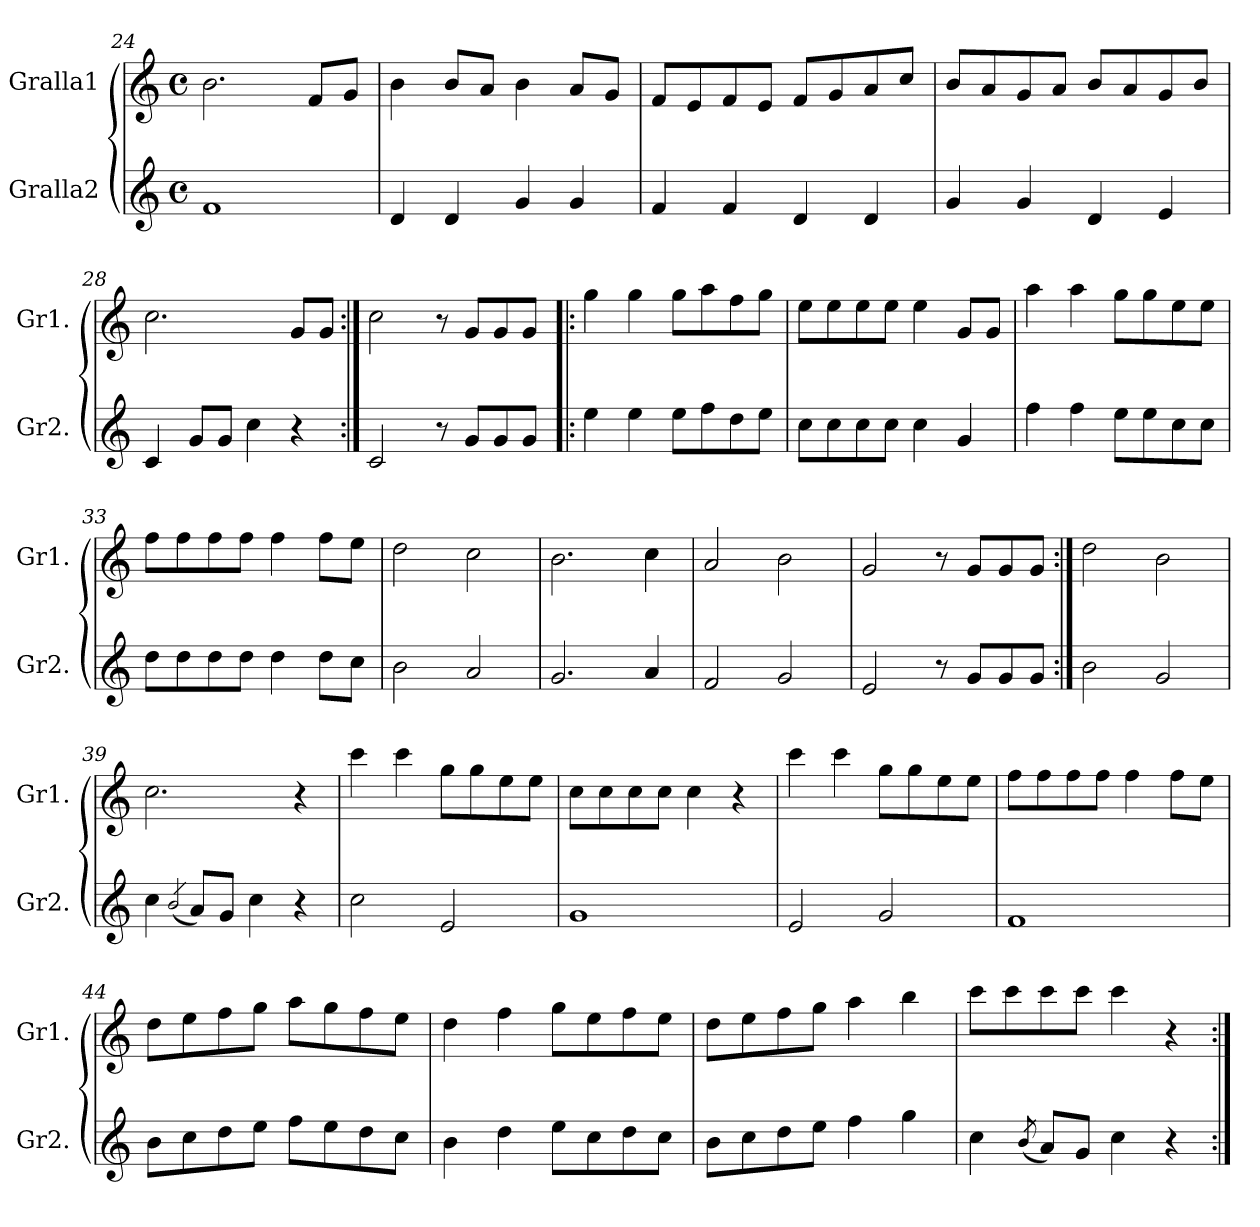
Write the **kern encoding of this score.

**kern	**kern
*part2	*part1
*staff2	*staff1
*I"Gralla2	*I"Gralla1
*I'Gr2.	*I'Gr1.
*clefG2	*clefG2
*k[]	*k[]
*M4/4	*M4/4
*met(c)	*met(c)
=24	=24
1f	2.b\
.	8f/L
.	8g/J
=25	=25
4d/	4b\
4d/	8b/L
.	8a/J
4g/	4b\
4g/	8a/L
.	8g/J
=26	=26
4f/	8f/L
.	8e/
4f/	8f/
.	8e/J
4d/	8f/L
.	8g/
4d/	8a/
.	8cc/J
=27	=27
4g/	8b/L
.	8a/
4g/	8g/
.	8a/J
4d/	8b/L
.	8a/
4e/	8g/
.	8b/J
!!LO:LB:g=z
=28	=28
4c/	2.cc\
8g/L	.
8g/J	.
4cc\	.
4r	8g/L
.	8g/J
=29:|!	=29:|!
2c/	2cc\
8r	8r
8g/L	8g/L
8g/	8g/
8g/J	8g/J
=30!|:	=30!|:
4ee\	4gg\
4ee\	4gg\
8ee\L	8gg\L
8ff\	8aa\
8dd\	8ff\
8ee\J	8gg\J
=31	=31
8cc\L	8ee\L
8cc\	8ee\
8cc\	8ee\
8cc\J	8ee\J
4cc\	4ee\
4g/	8g/L
.	8g/J
=32	=32
4ff\	4aa\
4ff\	4aa\
8ee\L	8gg\L
8ee\	8gg\
8cc\	8ee\
8cc\J	8ee\J
=33	=33
8dd\L	8ff\L
8dd\	8ff\
8dd\	8ff\
8dd\J	8ff\J
4dd\	4ff\
8dd\L	8ff\L
8cc\J	8ee\J
=34	=34
2b\	2dd\
2a/	2cc\
=35	=35
2.g/	2.b\
4a/	4cc\
=36	=36
2f/	2a/
2g/	2b\
!!LO:LB:g=z
=37	=37
2e/	2g/
8r	8r
8g/L	8g/L
8g/	8g/
8g/J	8g/J
=38:|!	=38:|!
2b\	2dd\
2g/	2b\
=39	=39
4cc\	2.cc\
(<2qb/	.
8a/L)	.
8g/J	.
4cc\	.
4r	4r
=40	=40
2cc\	4ccc\
.	4ccc\
2e/	8gg\L
.	8gg\
.	8ee\
.	8ee\J
=41	=41
1g	8cc\L
.	8cc\
.	8cc\
.	8cc\J
.	4cc\
.	4r
=42	=42
2e/	4ccc\
.	4ccc\
2g/	8gg\L
.	8gg\
.	8ee\
.	8ee\J
=43	=43
1f	8ff\L
.	8ff\
.	8ff\
.	8ff\J
.	4ff\
.	8ff\L
.	8ee\J
=44	=44
8b\L	8dd\L
8cc\	8ee\
8dd\	8ff\
8ee\J	8gg\J
8ff\L	8aa\L
8ee\	8gg\
8dd\	8ff\
8cc\J	8ee\J
!!LO:LB:g=z
=45	=45
4b\	4dd\
4dd\	4ff\
8ee\L	8gg\L
8cc\	8ee\
8dd\	8ff\
8cc\J	8ee\J
=46	=46
8b\L	8dd\L
8cc\	8ee\
8dd\	8ff\
8ee\J	8gg\J
4ff\	4aa\
4gg\	4bb\
=47	=47
4cc\	8ccc\L
.	8ccc\
(<8qb/	.
8a/L)	8ccc\
8g/J	8ccc\J
4cc\	4ccc\
4r	4r
=:|!	=:|!
*-	*-
